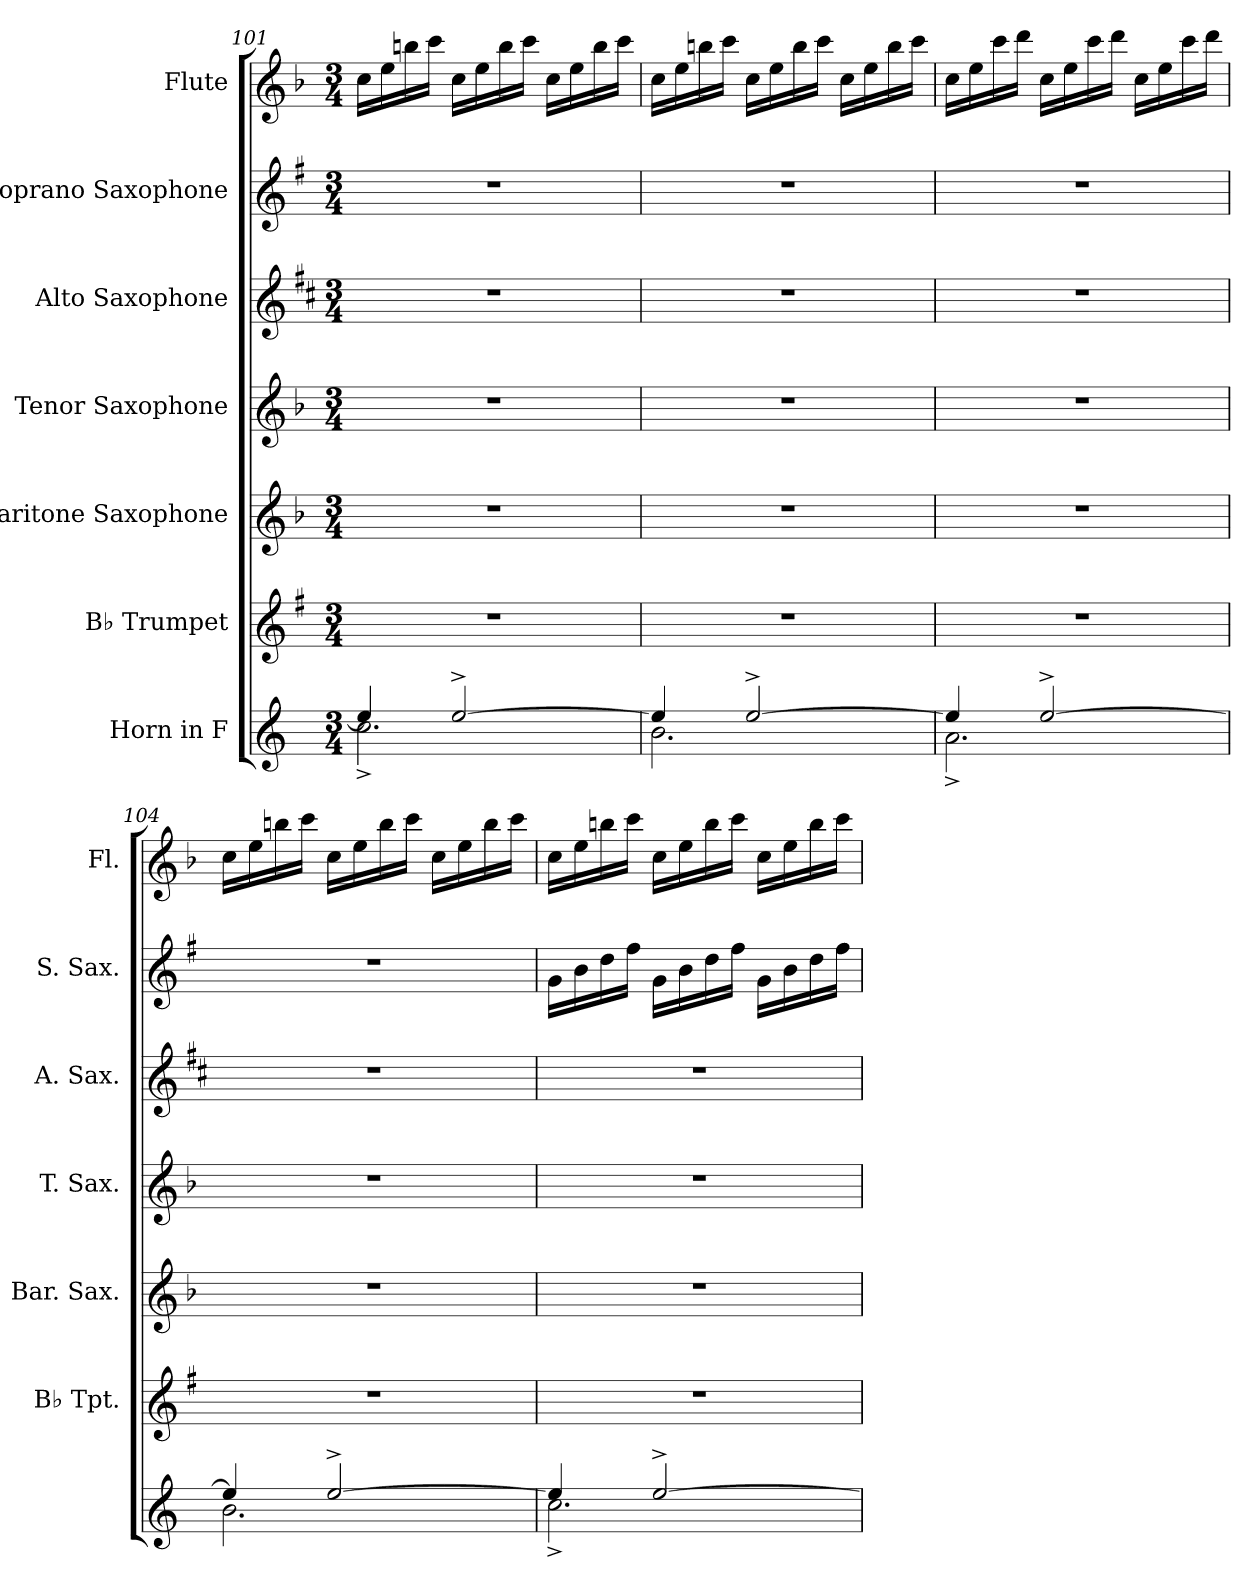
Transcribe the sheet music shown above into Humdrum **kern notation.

**kern	**kern	**kern	**kern	**kern	**kern	**kern
*part7	*part6	*part5	*part4	*part3	*part2	*part1
*staff7	*staff6	*staff5	*staff4	*staff3	*staff2	*staff1
*I"Horn in F	*I"B♭ Trumpet	*I"Baritone Saxophone	*I"Tenor Saxophone	*I"Alto Saxophone	*I"Soprano Saxophone	*I"Flute
*	*I'B♭ Tpt.	*I'Bar. Sax.	*I'T. Sax.	*I'A. Sax.	*I'S. Sax.	*I'Fl.
*clefG2	*clefG2	*clefG2	*clefG2	*clefG2	*clefG2	*clefG2
*ITrd4c7	*ITrd1c2	*ITrd12c21	*ITrd8c14	*ITrd5c9	*ITrd1c2	*
*k[b-]	*k[b-]	*k[b-]	*k[b-]	*k[b-]	*k[b-]	*k[b-]
*M3/4	*M3/4	*M3/4	*M3/4	*M3/4	*M3/4	*M3/4
=101	=101	=101	=101	=101	=101	=101
*^	*	*	*	*	*	*
4a/]	2.f^\	2.r	2.r	2.r	2.r	2.r	16cc\LL
.	.	.	.	.	.	.	16ee\
.	.	.	.	.	.	.	16bbn\
.	.	.	.	.	.	.	16ccc\JJ
[2a^/	.	.	.	.	.	.	16cc\LL
.	.	.	.	.	.	.	16ee\
.	.	.	.	.	.	.	16bb\
.	.	.	.	.	.	.	16ccc\JJ
.	.	.	.	.	.	.	16cc\LL
.	.	.	.	.	.	.	16ee\
.	.	.	.	.	.	.	16bb\
.	.	.	.	.	.	.	16ccc\JJ
!!LO:PB:g=z
=102	=102	=102	=102	=102	=102	=102	=102
4a/]	2.e\	2.r	2.r	2.r	2.r	2.r	16cc\LL
.	.	.	.	.	.	.	16ee\
.	.	.	.	.	.	.	16bbn\
.	.	.	.	.	.	.	16ccc\JJ
[2a^/	.	.	.	.	.	.	16cc\LL
.	.	.	.	.	.	.	16ee\
.	.	.	.	.	.	.	16bb\
.	.	.	.	.	.	.	16ccc\JJ
.	.	.	.	.	.	.	16cc\LL
.	.	.	.	.	.	.	16ee\
.	.	.	.	.	.	.	16bb\
.	.	.	.	.	.	.	16ccc\JJ
=103	=103	=103	=103	=103	=103	=103	=103
4a/]	2.d^\	2.r	2.r	2.r	2.r	2.r	16cc\LL
.	.	.	.	.	.	.	16ee\
.	.	.	.	.	.	.	16ccc\
.	.	.	.	.	.	.	16ddd\JJ
[2a^/	.	.	.	.	.	.	16cc\LL
.	.	.	.	.	.	.	16ee\
.	.	.	.	.	.	.	16ccc\
.	.	.	.	.	.	.	16ddd\JJ
.	.	.	.	.	.	.	16cc\LL
.	.	.	.	.	.	.	16ee\
.	.	.	.	.	.	.	16ccc\
.	.	.	.	.	.	.	16ddd\JJ
=104	=104	=104	=104	=104	=104	=104	=104
4a/]	2.e\	2.r	2.r	2.r	2.r	2.r	16cc\LL
.	.	.	.	.	.	.	16ee\
.	.	.	.	.	.	.	16bbn\
.	.	.	.	.	.	.	16ccc\JJ
[2a^/	.	.	.	.	.	.	16cc\LL
.	.	.	.	.	.	.	16ee\
.	.	.	.	.	.	.	16bb\
.	.	.	.	.	.	.	16ccc\JJ
.	.	.	.	.	.	.	16cc\LL
.	.	.	.	.	.	.	16ee\
.	.	.	.	.	.	.	16bb\
.	.	.	.	.	.	.	16ccc\JJ
!!LO:PB:g=z
=105	=105	=105	=105	=105	=105	=105	=105
4a/]	2.f^\	2.r	2.r	2.r	2.r	16f\LL	16cc\LL
.	.	.	.	.	.	16a\	16ee\
.	.	.	.	.	.	16cc\	16bbn\
.	.	.	.	.	.	16ee\JJ	16ccc\JJ
[2a^/	.	.	.	.	.	16f\LL	16cc\LL
.	.	.	.	.	.	16a\	16ee\
.	.	.	.	.	.	16cc\	16bb\
.	.	.	.	.	.	16ee\JJ	16ccc\JJ
.	.	.	.	.	.	16f\LL	16cc\LL
.	.	.	.	.	.	16a\	16ee\
.	.	.	.	.	.	16cc\	16bb\
.	.	.	.	.	.	16ee\JJ	16ccc\JJ
*v	*v	*	*	*	*	*	*
=	=	=	=	=	=	=
*-	*-	*-	*-	*-	*-	*-
